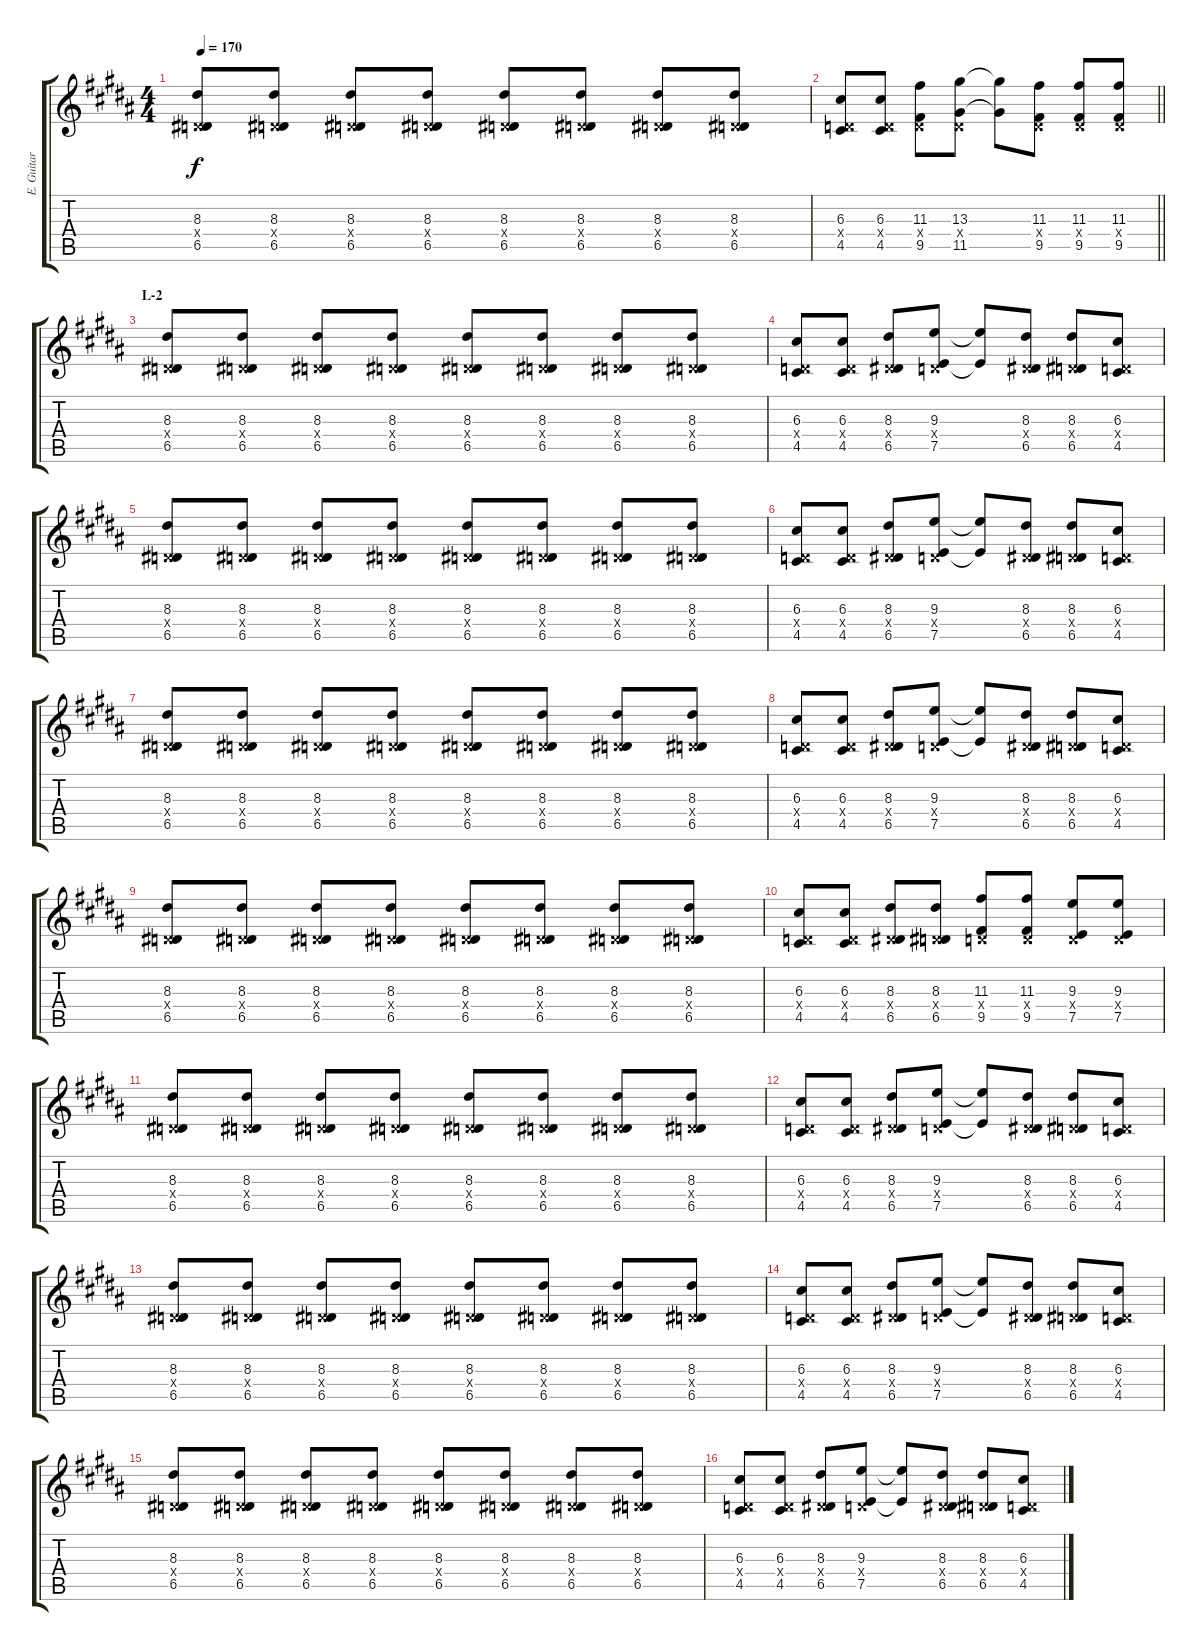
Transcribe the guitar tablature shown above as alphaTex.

\track ("E. Guitar I" "E. Guitar ") {instrument overdrivenguitar}
\staff {score tabs}
\tuning (E4 B3 G3 D3 A2 E2) {hide}
\ts (4 4)
\tempo 170
\clef g2
\ks b
(8.3 0.4{x} 6.5).8{dy f} (8.3 0.4{x} 6.5).8 (8.3 0.4{x} 6.5).8 (8.3 0.4{x} 6.5).8 (8.3 0.4{x} 6.5).8 (8.3 0.4{x} 6.5).8 (8.3 0.4{x} 6.5).8 (8.3 0.4{x} 6.5).8 |
\barLineRight lightlight
(6.3 0.4{x} 4.5).8 (6.3 0.4{x} 4.5).8 (11.3 0.4{x} 9.5).8 (13.3 0.4{x} 11.5).8 (13.3{t} 11.5{t}).8 (11.3 0.4{x} 9.5).8 (11.3 0.4{x} 9.5).8 (11.3 0.4{x} 9.5).8 |
\section ("" "L-2")
(8.3 0.4{x} 6.5).8 (8.3 0.4{x} 6.5).8 (8.3 0.4{x} 6.5).8 (8.3 0.4{x} 6.5).8 (8.3 0.4{x} 6.5).8 (8.3 0.4{x} 6.5).8 (8.3 0.4{x} 6.5).8 (8.3 0.4{x} 6.5).8 |
(6.3 0.4{x} 4.5).8 (6.3 0.4{x} 4.5).8 (8.3 0.4{x} 6.5).8 (9.3 0.4{x} 7.5).8 (9.3{t} 7.5{t}).8 (8.3 0.4{x} 6.5).8 (8.3 0.4{x} 6.5).8 (6.3 0.4{x} 4.5).8 |
(8.3 0.4{x} 6.5).8 (8.3 0.4{x} 6.5).8 (8.3 0.4{x} 6.5).8 (8.3 0.4{x} 6.5).8 (8.3 0.4{x} 6.5).8 (8.3 0.4{x} 6.5).8 (8.3 0.4{x} 6.5).8 (8.3 0.4{x} 6.5).8 |
(6.3 0.4{x} 4.5).8 (6.3 0.4{x} 4.5).8 (8.3 0.4{x} 6.5).8 (9.3 0.4{x} 7.5).8 (9.3{t} 7.5{t}).8 (8.3 0.4{x} 6.5).8 (8.3 0.4{x} 6.5).8 (6.3 0.4{x} 4.5).8 |
(8.3 0.4{x} 6.5).8 (8.3 0.4{x} 6.5).8 (8.3 0.4{x} 6.5).8 (8.3 0.4{x} 6.5).8 (8.3 0.4{x} 6.5).8 (8.3 0.4{x} 6.5).8 (8.3 0.4{x} 6.5).8 (8.3 0.4{x} 6.5).8 |
(6.3 0.4{x} 4.5).8 (6.3 0.4{x} 4.5).8 (8.3 0.4{x} 6.5).8 (9.3 0.4{x} 7.5).8 (9.3{t} 7.5{t}).8 (8.3 0.4{x} 6.5).8 (8.3 0.4{x} 6.5).8 (6.3 0.4{x} 4.5).8 |
(8.3 0.4{x} 6.5).8 (8.3 0.4{x} 6.5).8 (8.3 0.4{x} 6.5).8 (8.3 0.4{x} 6.5).8 (8.3 0.4{x} 6.5).8 (8.3 0.4{x} 6.5).8 (8.3 0.4{x} 6.5).8 (8.3 0.4{x} 6.5).8 |
(6.3 0.4{x} 4.5).8 (6.3 0.4{x} 4.5).8 (8.3 0.4{x} 6.5).8 (8.3 0.4{x} 6.5).8 (11.3 0.4{x} 9.5).8 (11.3 0.4{x} 9.5).8 (9.3 0.4{x} 7.5).8 (9.3 0.4{x} 7.5).8 |
(8.3 0.4{x} 6.5).8 (8.3 0.4{x} 6.5).8 (8.3 0.4{x} 6.5).8 (8.3 0.4{x} 6.5).8 (8.3 0.4{x} 6.5).8 (8.3 0.4{x} 6.5).8 (8.3 0.4{x} 6.5).8 (8.3 0.4{x} 6.5).8 |
(6.3 0.4{x} 4.5).8 (6.3 0.4{x} 4.5).8 (8.3 0.4{x} 6.5).8 (9.3 0.4{x} 7.5).8 (9.3{t} 7.5{t}).8 (8.3 0.4{x} 6.5).8 (8.3 0.4{x} 6.5).8 (6.3 0.4{x} 4.5).8 |
(8.3 0.4{x} 6.5).8 (8.3 0.4{x} 6.5).8 (8.3 0.4{x} 6.5).8 (8.3 0.4{x} 6.5).8 (8.3 0.4{x} 6.5).8 (8.3 0.4{x} 6.5).8 (8.3 0.4{x} 6.5).8 (8.3 0.4{x} 6.5).8 |
(6.3 0.4{x} 4.5).8 (6.3 0.4{x} 4.5).8 (8.3 0.4{x} 6.5).8 (9.3 0.4{x} 7.5).8 (9.3{t} 7.5{t}).8 (8.3 0.4{x} 6.5).8 (8.3 0.4{x} 6.5).8 (6.3 0.4{x} 4.5).8 |
(8.3 0.4{x} 6.5).8 (8.3 0.4{x} 6.5).8 (8.3 0.4{x} 6.5).8 (8.3 0.4{x} 6.5).8 (8.3 0.4{x} 6.5).8 (8.3 0.4{x} 6.5).8 (8.3 0.4{x} 6.5).8 (8.3 0.4{x} 6.5).8 |
(6.3 0.4{x} 4.5).8 (6.3 0.4{x} 4.5).8 (8.3 0.4{x} 6.5).8 (9.3 0.4{x} 7.5).8 (9.3{t} 7.5{t}).8 (8.3 0.4{x} 6.5).8 (8.3 0.4{x} 6.5).8 (6.3 0.4{x} 4.5).8
